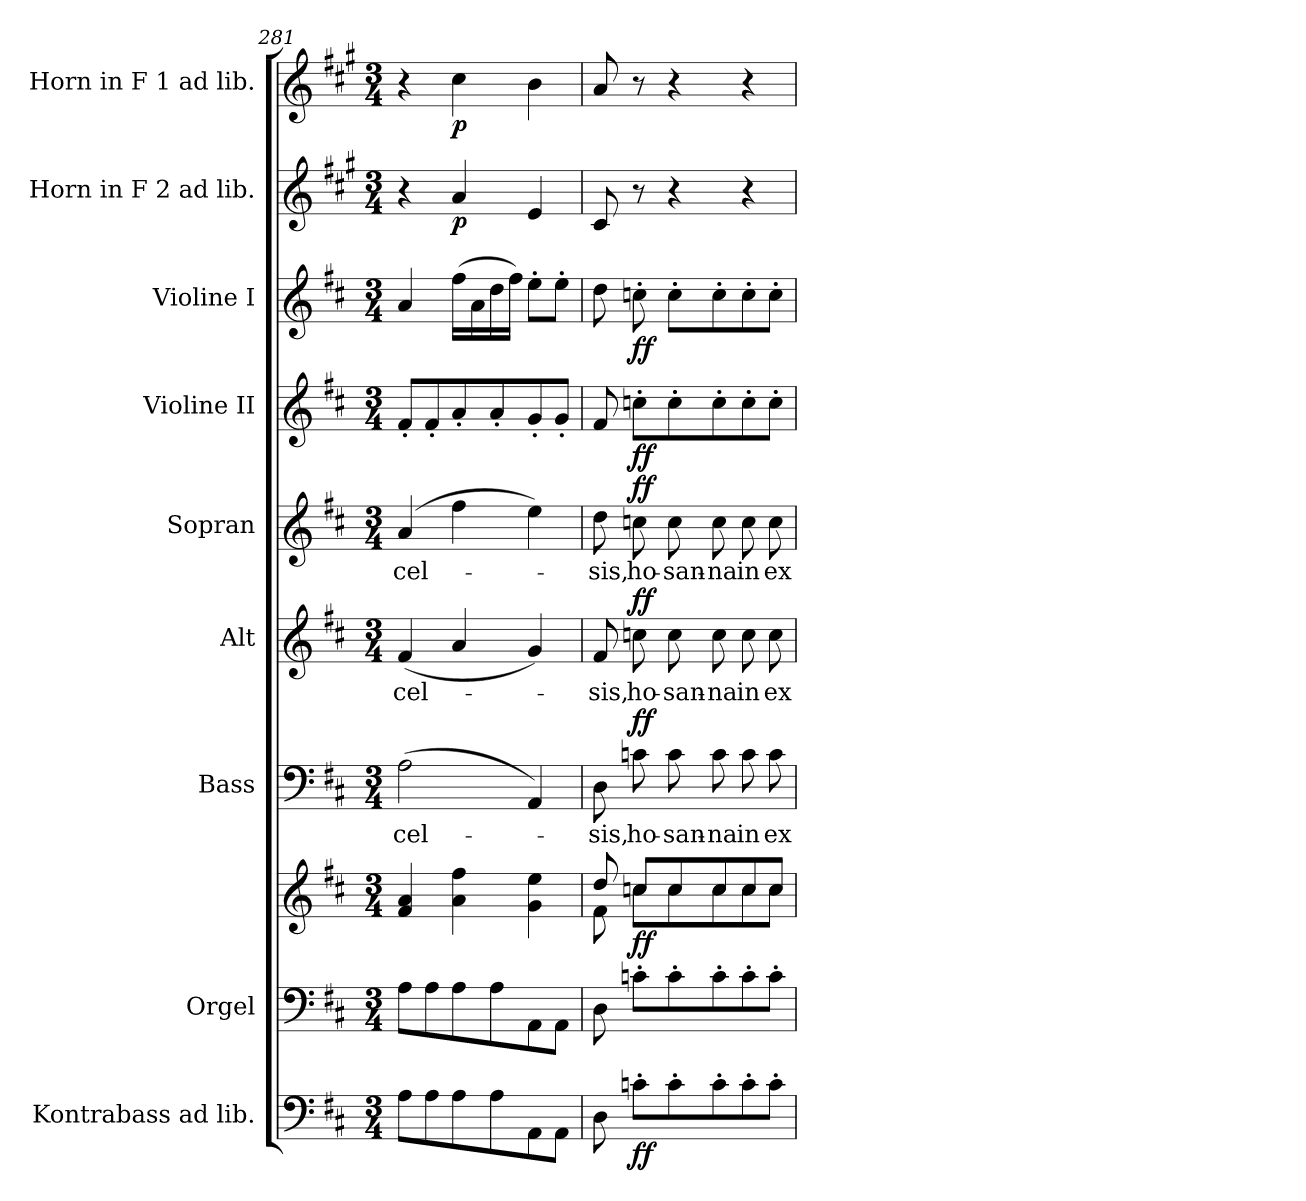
**kern	**dynam	**kern	**kern	**dynam	**kern	**text	**dynam	**kern	**text	**dynam	**kern	**text	**dynam	**kern	**dynam	**kern	**dynam	**kern	**dynam	**kern	**dynam
*part9	*part9	*part8	*part8	*part8	*part7	*part7	*part7	*part6	*part6	*part6	*part5	*part5	*part5	*part4	*part4	*part3	*part3	*part2	*part2	*part1	*part1
*staff10	*staff10	*staff9	*staff8	*staff8/9	*staff7	*staff7	*staff7	*staff6	*staff6	*staff6	*staff5	*staff5	*staff5	*staff4	*staff4	*staff3	*staff3	*staff2	*staff2	*staff1	*staff1
*I"Kontrabass ad lib.	*	*I"Orgel	*	*	*I"Bass	*	*	*I"Alt	*	*	*I"Sopran	*	*	*I"Violine II	*	*I"Violine I	*	*I"Horn in F 2 ad lib.	*	*I"Horn in F 1 ad lib.	*
*I'Kb.	*	*I'Org.	*	*	*I'B.	*	*	*I'A.	*	*	*I'S.	*	*	*I'Vl. II	*	*I'Vl. I	*	*	*	*	*
*clefF4	*	*clefF4	*clefG2	*	*clefF4	*	*	*clefG2	*	*	*clefG2	*	*	*clefG2	*	*clefG2	*	*clefG2	*	*clefG2	*
*ITrd7c12	*	*	*	*	*	*	*	*	*	*	*	*	*	*	*	*	*	*ITrd4c7	*	*ITrd4c7	*
*k[f#c#]	*	*k[f#c#]	*k[f#c#]	*	*k[f#c#]	*	*	*k[f#c#]	*	*	*k[f#c#]	*	*	*k[f#c#]	*	*k[f#c#]	*	*k[f#c#]	*	*k[f#c#]	*
*D:	*	*D:	*D:	*	*D:	*	*	*D:	*	*	*D:	*	*	*D:	*	*D:	*	*D:	*	*D:	*
*M3/4	*	*M3/4	*M3/4	*	*M3/4	*	*	*M3/4	*	*	*M3/4	*	*	*M3/4	*	*M3/4	*	*M3/4	*	*M3/4	*
=281	=281	=281	=281	=281	=281	=281	=281	=281	=281	=281	=281	=281	=281	=281	=281	=281	=281	=281	=281	=281	=281
!	!	!	!	!	!	!LO:LY:b	!	!	!LO:LY:b	!	!	!LO:LY:b	!	!	!	!	!	!	!	!	!
8AA\L	.	8A\L	4f#/ 4a/	.	(>2A\	-cel-	.	(<4f#/	-cel-	.	(4a/	-cel-	.	8f#'</L	.	4a/	.	4r	.	4r	.
8AA\	.	8A\	.	.	.	.	.	.	.	.	.	.	.	8f#'</	.	.	.	.	.	.	.
!	!	!	!	!	!	!	!	!	!	!	!	!	!	!	!	!	!	!	!LO:DY:b	!	!LO:DY:b
8AA\	.	8A\	4a\ 4ff#\	.	.	.	.	4a/	.	.	4ff#\	.	.	8a'</	.	(>16ff#\LL	.	4d/	p	4f#\	p
.	.	.	.	.	.	.	.	.	.	.	.	.	.	.	.	16a\	.	.	.	.	.
8AA\	.	8A\	.	.	.	.	.	.	.	.	.	.	.	8a'</	.	16dd\	.	.	.	.	.
.	.	.	.	.	.	.	.	.	.	.	.	.	.	.	.	16ff#\JJ)	.	.	.	.	.
8AAA\	.	8AA\	4g\ 4ee\	.	4AA/)	.	.	4g/)	.	.	4ee\)	.	.	8g'</	.	8ee'>\L	.	4A/	.	4e\	.
8AAA\J	.	8AA\J	.	.	.	.	.	.	.	.	.	.	.	8g'</J	.	8ee'>\J	.	.	.	.	.
=282	=282	=282	=282	=282	=282	=282	=282	=282	=282	=282	=282	=282	=282	=282	=282	=282	=282	=282	=282	=282	=282
*	*	*	*^	*	*	*	*	*	*	*	*	*	*	*	*	*	*	*	*	*	*
!	!	!	!	!	!	!	!LO:LY:b	!	!	!LO:LY:b	!	!	!LO:LY:b	!	!	!	!	!	!	!	!	!
8DD\	.	8D\	8dd/	8f#\	.	8D\	-sis,	.	8f#/	-sis,	.	8dd\	-sis,	.	8f#/	.	8dd\	.	8F#/	.	8d/	.
!	!LO:DY:b	!	!	!	!LO:DY:b	!	!LO:LY:b	!LO:DY:a	!	!LO:LY:b	!LO:DY:a	!	!LO:LY:b	!LO:DY:a	!	!LO:DY:b	!	!LO:DY:b	!	!	!	!
8Cn'>\L	ff	8cn'>\L	8ccn/L	8cc\L	ff	8cn\	ho-	ff	8ccn\	ho-	ff	8ccn\	ho-	ff	8ccn'>\L	ff	8ccn'>\	ff	8r	.	8r	.
!	!	!	!	!	!	!	!LO:LY:b	!	!	!LO:LY:b	!	!	!LO:LY:b	!	!	!	!	!	!	!	!	!
8C'>\	.	8c'>\	8cc/	8cc\	.	8c\	-san-	.	8cc\	-san-	.	8cc\	-san-	.	8cc'>\	.	8cc'>\L	.	4r	.	4r	.
!	!	!	!	!	!	!	!LO:LY:b	!	!	!LO:LY:b	!	!	!LO:LY:b	!	!	!	!	!	!	!	!	!
8C'>\	.	8c'>\	8cc/	8cc\	.	8c\	-na	.	8cc\	-na	.	8cc\	-na	.	8cc'>\	.	8cc'>\	.	.	.	.	.
!	!	!	!	!	!	!	!LO:LY:b	!	!	!LO:LY:b	!	!	!LO:LY:b	!	!	!	!	!	!	!	!	!
8C'>\	.	8c'>\	8cc/	8cc\	.	8c\	in	.	8cc\	in	.	8cc\	in	.	8cc'>\	.	8cc'>\	.	4r	.	4r	.
!	!	!	!	!	!	!	!LO:LY:b	!	!	!LO:LY:b	!	!	!LO:LY:b	!	!	!	!	!	!	!	!	!
8C'>\J	.	8c'>\J	8cc/J	8cc\J	.	8c\	ex-	.	8cc\	ex-	.	8cc\	ex-	.	8cc'>\J	.	8cc'>\J	.	.	.	.	.
*	*	*	*v	*v	*	*	*	*	*	*	*	*	*	*	*	*	*	*	*	*	*	*
=	=	=	=	=	=	=	=	=	=	=	=	=	=	=	=	=	=	=	=	=	=
*-	*-	*-	*-	*-	*-	*-	*-	*-	*-	*-	*-	*-	*-	*-	*-	*-	*-	*-	*-	*-	*-
